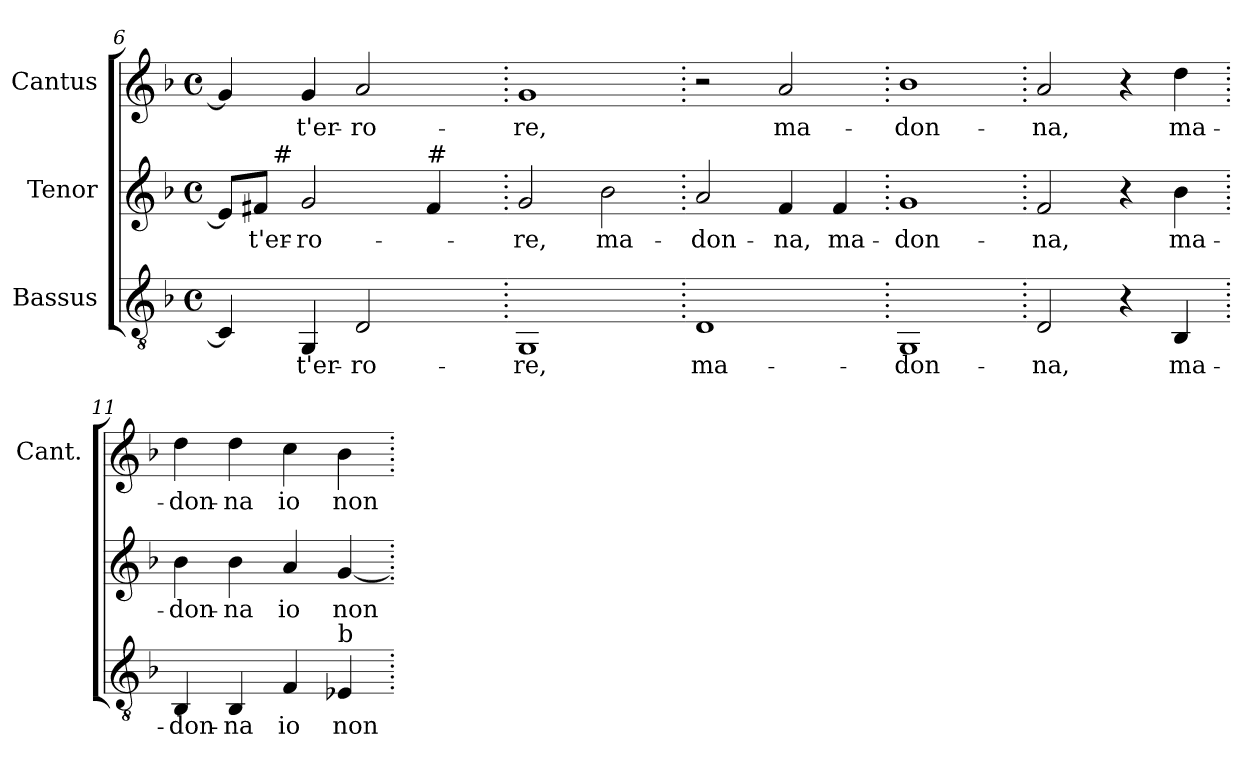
**kern	**text	**kern	**text	**kern	**text
*part3	*part3	*part2	*part2	*part1	*part1
*staff3	*staff3	*staff2	*staff2	*staff1	*staff1
*I"Bassus	*	*I"Tenor	*	*I"Cantus	*
*	*	*	*	*I'Cant.	*
*clefGv2	*	*clefG2	*	*clefG2	*
*k[b-]	*	*k[b-]	*	*k[b-]	*
*F:	*	*F:	*	*F:	*
*M4/4	*	*M4/4	*	*M4/4	*
*met(c)	*	*met(c)	*	*met(c)	*
=6	=6	=6	=6	=6	=6
*	*	*^	*	*	*
4Ci/]	.	8ei/L]	8ryy	.	4gi/]	.
!	!	!	!	!LO:LY:b:color=#000000	!	!
.	.	8f#i/J	32ryy	-t'er-	.	.
.	.	.	256ryy	.	.	.
!	!	!	!LO:TX:a:t=#	!	!	!
.	.	.	2ryy	.	.	.
!	!LO:LY:b:color=#000000	!	!	!	!	!
!	!	!	!	!LO:LY:b:color=#000000	!	!
!	!	!	!	!	!	!LO:LY:b:color=#000000
4GGi/	-t'er-	2gi/	.	-ro-	4gi/	-t'er-
!	!LO:LY:b:color=#000000	!	!	!	!	!
!	!	!	!	!	!	!LO:LY:b:color=#000000
2Di/	-ro-	.	.	.	2ai/	-ro-
.	.	.	4ryy	.	.	.
!	!	!LO:TX:a:t=#	!	!	!	!
.	.	4f#i/	.	.	.	.
.	.	.	16ryy	.	.	.
.	.	.	64..ryy	.	.	.
*	*	*v	*v	*	*	*
=7.	=7.	=7.	=7.	=7.	=7.
*	*	*^	*	*	*
!	!LO:LY:b:color=#000000	!	!	!	!	!
*	*	*v	*v	*	*	*
*	*	*^	*	*	*
!	!	!	!	!LO:LY:b:color=#000000	!	!
*	*	*v	*v	*	*	*
*	*	*^	*	*	*
!	!	!	!	!	!	!LO:LY:b:color=#000000
*	*	*v	*v	*	*	*
1GGi	-re,	2gi/	-re,	1gi	-re,
!	!	!	!LO:LY:b:color=#000000	!	!
.	.	2b-i\	ma-	.	.
=8.	=8.	=8.	=8.	=8.	=8.
!	!LO:LY:b:color=#000000	!	!	!	!
!	!	!	!LO:LY:b:color=#000000	!	!
1Di	ma-	2ai/	-don-	2r	.
!	!	!	!LO:LY:b:color=#000000	!	!
!	!	!	!	!	!LO:LY:b:color=#000000
.	.	4fi/	-na,	2ai/	ma-
!	!	!	!LO:LY:b:color=#000000	!	!
.	.	4fi/	ma-	.	.
!!LO:LB:g=z
=9.	=9.	=9.	=9.	=9.	=9.
!	!LO:LY:b:color=#000000	!	!	!	!
!	!	!	!LO:LY:b:color=#000000	!	!
!	!	!	!	!	!LO:LY:b:color=#000000
1GGi	-don-	1gi	-don-	1b-i	-don-
=10.	=10.	=10.	=10.	=10.	=10.
!	!LO:LY:b:color=#000000	!	!	!	!
!	!	!	!LO:LY:b:color=#000000	!	!
!	!	!	!	!	!LO:LY:b:color=#000000
2Di/	-na,	2fi/	-na,	2ai/	-na,
4r	.	4r	.	4r	.
!	!LO:LY:b:color=#000000	!	!	!	!
!	!	!	!LO:LY:b:color=#000000	!	!
!	!	!	!	!	!LO:LY:b:color=#000000
4BB-i/	ma-	4b-i\	ma-	4ddi\	ma-
=11.	=11.	=11.	=11.	=11.	=11.
!	!LO:LY:b:color=#000000	!	!	!	!
!	!	!	!LO:LY:b:color=#000000	!	!
!	!	!	!	!	!LO:LY:b:color=#000000
4BB-i/	-don-	4b-i\	-don-	4ddi\	-don-
!	!LO:LY:b:color=#000000	!	!	!	!
!	!	!	!LO:LY:b:color=#000000	!	!
!	!	!	!	!	!LO:LY:b:color=#000000
4BB-i/	-na	4b-i\	-na	4ddi\	-na
!	!LO:LY:b:color=#000000	!	!	!	!
!	!	!	!LO:LY:b:color=#000000	!	!
!	!	!	!	!	!LO:LY:b:color=#000000
4Fi/	io	4ai/	io	4cci\	io
!	!LO:LY:b:color=#000000	!	!	!	!
!	!	!	!LO:LY:b:color=#000000	!	!
!LO:TX:a:t=b	!	!	!	!	!
!	!	!	!	!	!LO:LY:b:color=#000000
4E-i/	non	[<4gi/	non	4b-i\	non
=.	=.	=.	=.	=.	=.
*-	*-	*-	*-	*-	*-
